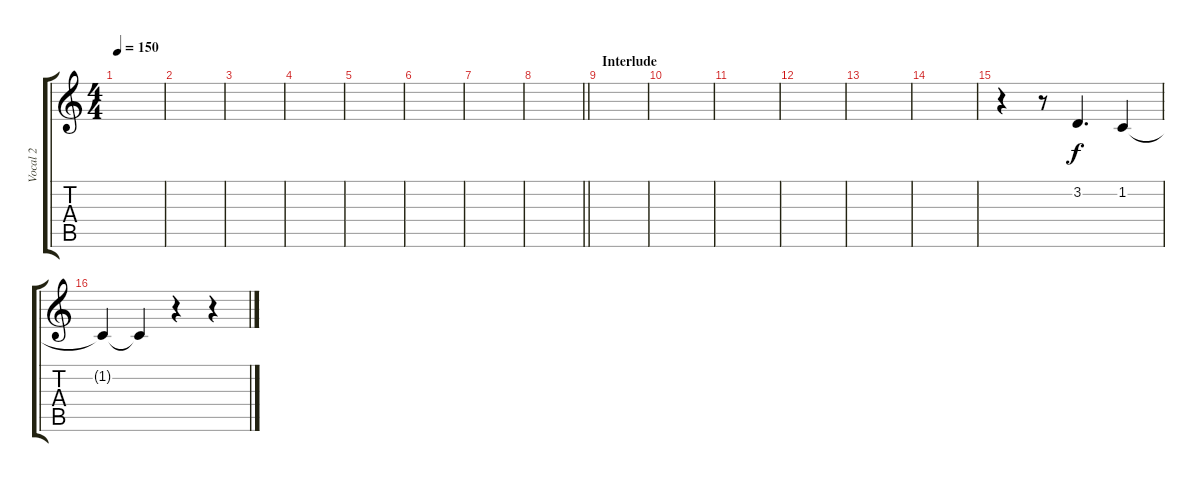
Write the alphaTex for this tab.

\track ("Vocal 2" "Vocal 2") {instrument sopranosax}
\staff {score tabs}
\tuning (E4 B3 G3 D3 A2 E2) {hide}
\ts (4 4)
\tempo 150
\clef g2
\ks c
|
|
|
|
|
|
|
\barLineRight lightlight
|
\section ("" "Interlude")
|
|
|
|
|
|
r.4 r.8 3.2.4{d} 1.2.4 |
1.2{t}.4 1.2{t}.4 r.4 r.4
